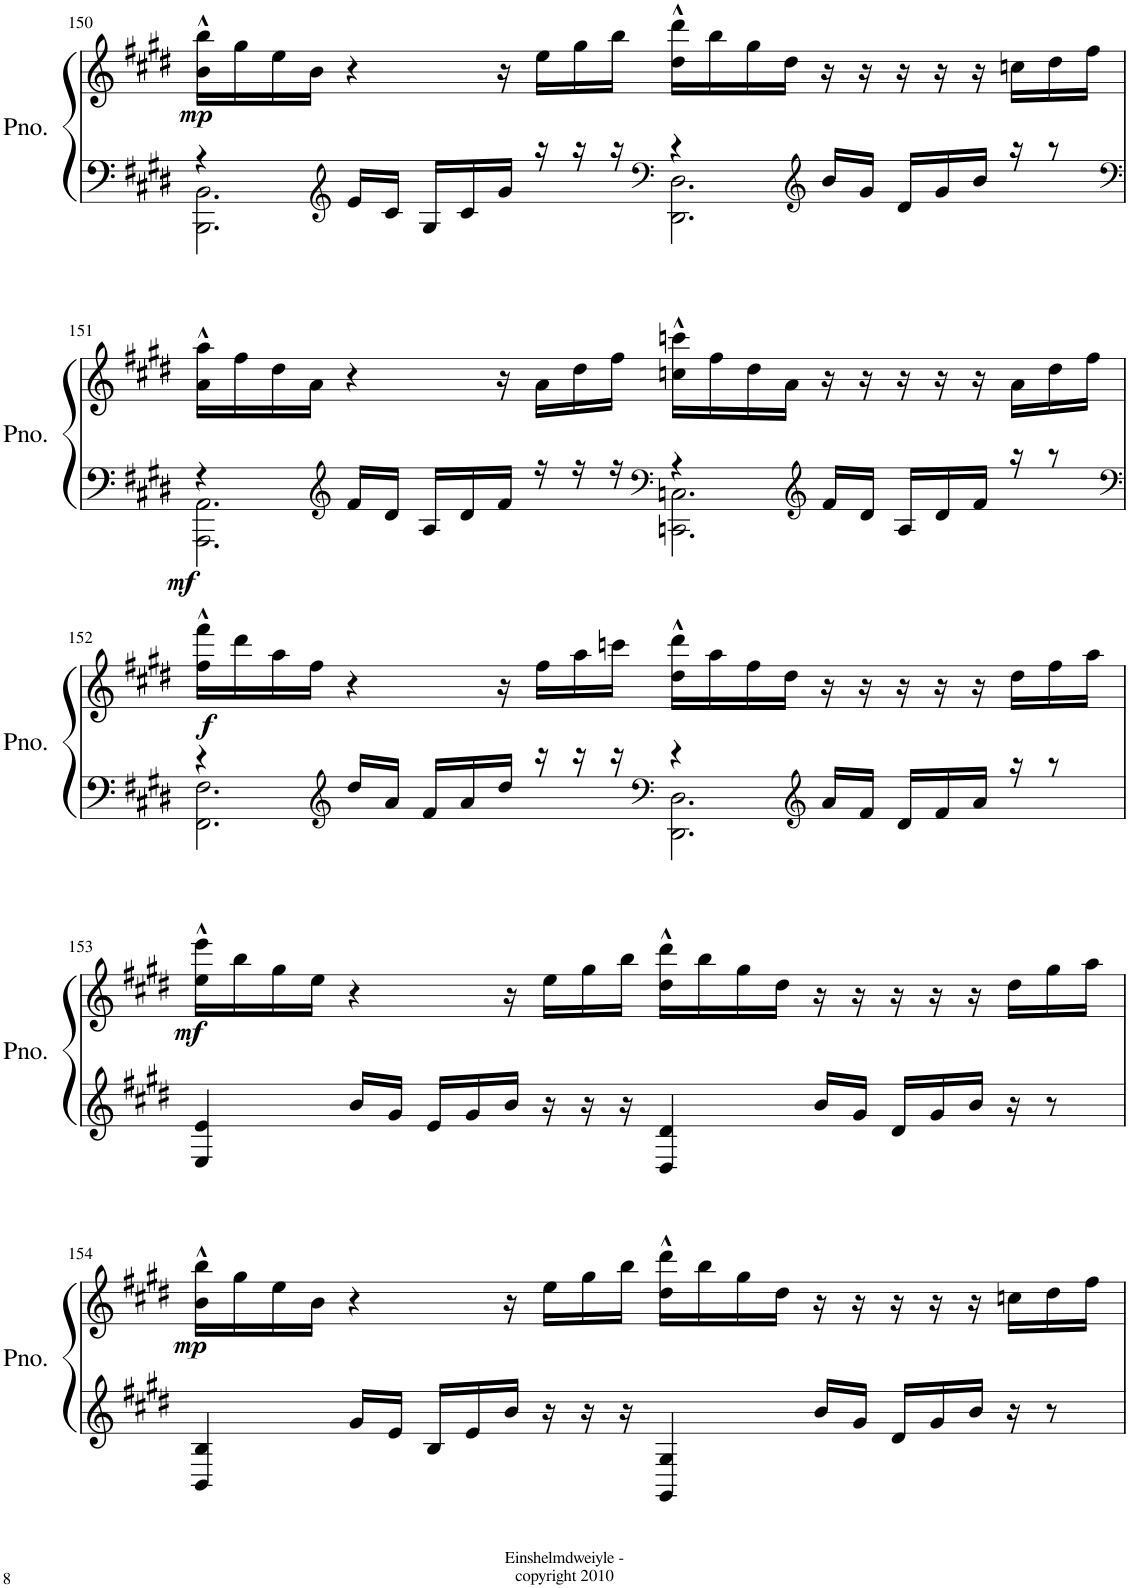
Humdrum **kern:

**kern	**kern	**dynam
*part1	*part1	*part1
*staff2	*staff1	*staff1/2
*I"Piano	*	*
*I'Pno.	*	*
!!LO:PB:g=z
*clefF4	*clefG2	*
*k[f#c#g#d#]	*k[f#c#g#d#]	*
*M12/8	*M12/8	*
=150	=150	=150
*^	*	*
!	!	!	!LO:DY:b
4r	2.BBB\ 2.BB\	16b\^^ 16bb\^^LL	mp
.	.	16gg#\	.
.	.	16ee\	.
.	.	16b\JJ	.
*clefG1	*	*	*
16g#/LL	.	4r	.
16e/JJ	.	.	.
16B/LL	.	.	.
16e/	.	.	.
16b/JJ	.	16r	.
16r	.	16ee\LL	.
16r	.	16gg#\	.
16r	.	16bb\JJ	.
*clefF4	*	*	*
4r	2.DD#\ 2.D#\	16dd#\^^ 16ddd#\^^LL	.
.	.	16bb\	.
.	.	16gg#\	.
.	.	16dd#\JJ	.
*clefG2	*	*	*
16b/LL	.	16r	.
16g#/JJ	.	16r	.
16d#/LL	.	16r	.
16g#/	.	16r	.
16b/JJ	.	16r	.
16r	.	16ccn\LL	.
8r	.	16dd#\	.
.	.	16ff#\JJ	.
!!LO:LB:g=z
=151	=151	=151	=151
*clefF4	*	*	*
!	!	!	!LO:DY:b=2
4r	2.AAA\ 2.AA\	16a\^^ 16aa\^^LL	mf
.	.	16ff#\	.
.	.	16dd#\	.
.	.	16a\JJ	.
*clefG2	*	*	*
16f#/LL	.	4r	.
16d#/JJ	.	.	.
16A/LL	.	.	.
16d#/	.	.	.
16f#/JJ	.	16r	.
16r	.	16a\LL	.
16r	.	16dd#\	.
16r	.	16ff#\JJ	.
*clefF4	*	*	*
4r	2.CCn\ 2.Cn\	16ccn\^^ 16cccn\^^LL	.
.	.	16ff#\	.
.	.	16dd#\	.
.	.	16a\JJ	.
*clefG2	*	*	*
16f#/LL	.	16r	.
16d#/JJ	.	16r	.
16A/LL	.	16r	.
16d#/	.	16r	.
16f#/JJ	.	16r	.
16r	.	16a\LL	.
8r	.	16dd#\	.
.	.	16ff#\JJ	.
!!LO:LB:g=z
=152	=152	=152	=152
*clefF4	*	*	*
!	!	!	!LO:DY:b
4r	2.FF#\ 2.F#\	16ff#\^^ 16fff#\^^LL	f
.	.	16ddd#\	.
.	.	16aa\	.
.	.	16ff#\JJ	.
*clefG2	*	*	*
16dd#/LL	.	4r	.
16a/JJ	.	.	.
16f#/LL	.	.	.
16a/	.	.	.
16dd#/JJ	.	16r	.
16r	.	16ff#\LL	.
16r	.	16aa\	.
16r	.	16cccn\JJ	.
*clefF4	*	*	*
4r	2.DD#\ 2.D#\	16dd#\^^ 16ddd#\^^LL	.
.	.	16aa\	.
.	.	16ff#\	.
.	.	16dd#\JJ	.
*clefG2	*	*	*
16a/LL	.	16r	.
16f#/JJ	.	16r	.
16d#/LL	.	16r	.
16f#/	.	16r	.
16a/JJ	.	16r	.
16r	.	16dd#\LL	.
8r	.	16ff#\	.
.	.	16aa\JJ	.
*v	*v	*	*
!!LO:LB:g=z
=153	=153	=153
!	!	!LO:DY:b
4E/ 4e/	16ee\^^ 16eee\^^LL	mf
.	16bb\	.
.	16gg#\	.
.	16ee\JJ	.
16b/LL	4r	.
16g#/JJ	.	.
16e/LL	.	.
16g#/	.	.
16b/JJ	16r	.
16r	16ee\LL	.
16r	16gg#\	.
16r	16bb\JJ	.
4D#/ 4d#/	16dd#\^^ 16ddd#\^^LL	.
.	16bb\	.
.	16gg#\	.
.	16dd#\JJ	.
16b/LL	16r	.
16g#/JJ	16r	.
16d#/LL	16r	.
16g#/	16r	.
16b/JJ	16r	.
16r	16dd#\LL	.
8r	16gg#\	.
.	16aa\JJ	.
!!LO:LB:g=z
=154	=154	=154
!	!	!LO:DY:b
4BB/ 4B/	16b\^^ 16bb\^^LL	mp
.	16gg#\	.
.	16ee\	.
.	16b\JJ	.
16g#/LL	4r	.
16e/JJ	.	.
16B/LL	.	.
16e/	.	.
16b/JJ	16r	.
16r	16ee\LL	.
16r	16gg#\	.
16r	16bb\JJ	.
4GG#/ 4G#/	16dd#\^^ 16ddd#\^^LL	.
.	16bb\	.
.	16gg#\	.
.	16dd#\JJ	.
16b/LL	16r	.
16g#/JJ	16r	.
16d#/LL	16r	.
16g#/	16r	.
16b/JJ	16r	.
16r	16ccn\LL	.
8r	16dd#\	.
.	16ff#\JJ	.
=	=	=
*-	*-	*-
